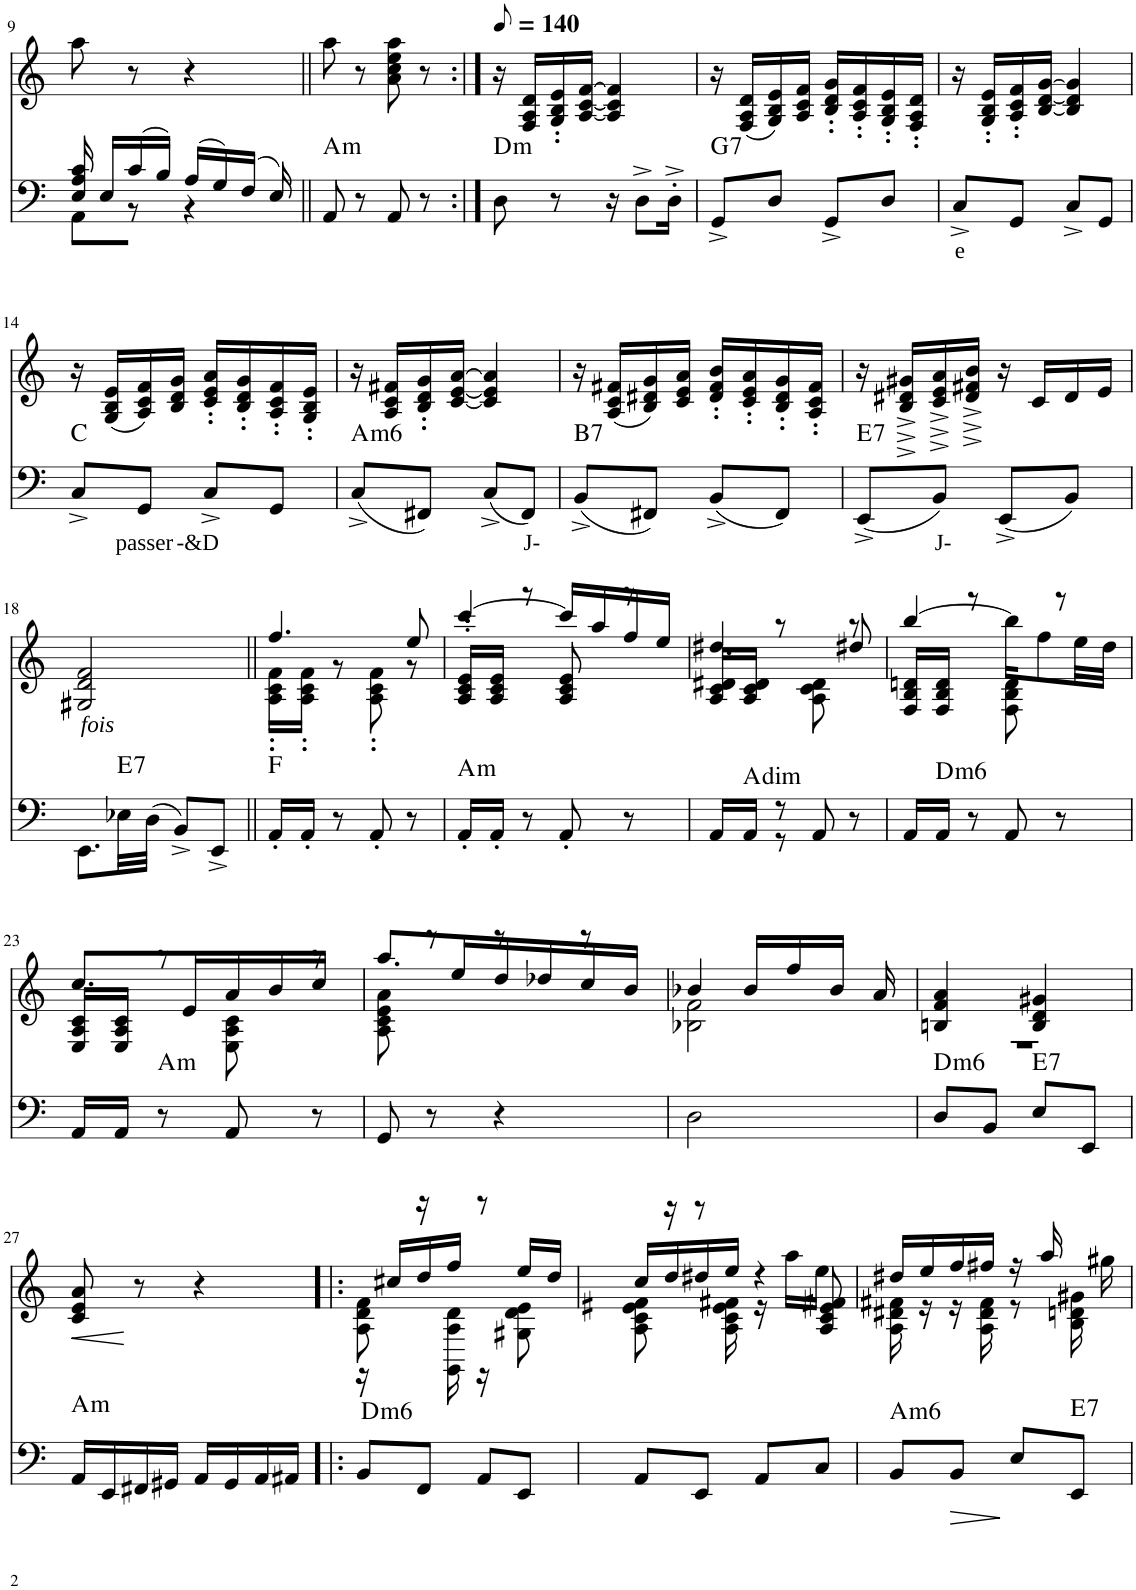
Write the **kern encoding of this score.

**kern	**text	**dynam	**kern	**dynam
*part2	*part2	*part2	*part1	*part1
*staff2	*staff2	*staff2	*staff1	*staff1
*I"Piano	*	*	*I"Piano	*
*I'Pno	*	*	*I'Pno	*
!!LO:PB:g=z
*clefF4	*	*	*clefG2	*
*k[]	*	*	*k[]	*
*M4/8	*	*	*M4/8	*
=9	=9	=9	=9	=9
*^	*	*	*	*
16E/ 16A/ 16c/	8AA\L	.	.	8aa\	.
16E/LL	.	.	.	.	.
(16c/	8r	.	.	8r	.
16B/JJ)	.	.	.	.	.
(16A/LL	4r	.	.	4r	.
16G/)	.	.	.	.	.
(16F/JJ	.	.	.	.	.
16E/)	.	.	.	.	.
*v	*v	*	*	*	*
=10||	=10||	=10||	=10||	=10||
8AA/	.	.	8aa\	.
8r	.	.	8r	.
8AA/	.	.	8a\ 8cc\ 8ee\ 8aa\	.
8r	.	.	8r	.
=11:|!	=11:|!	=11:|!	=11:|!	=11:|!
*	*	*	*MM70	*
8D\	.	.	16r	.
.	.	.	16F/ 16A/ 16d/LL	.
8r	.	.	16G/' 16B/' 16e/'	.
.	.	.	[16A/ [16c/ [16f/JJ	.
16r	.	.	4A/] 4c/] 4f/]	.
8D^\L	.	.	.	.
16D'^\Jk	.	.	.	.
=12	=12	=12	=12	=12
8GG^/L	.	.	16r	.
.	.	.	(16F/ 16A/ 16d/LL	.
8D/J	.	.	16G/ 16B/ 16e/)	.
.	.	.	16A/ 16c/ 16f/JJ	.
8GG^/L	.	.	16B/' 16d/' 16g/'LL	.
.	.	.	16A/' 16c/' 16f/'	.
8D/J	.	.	16G/' 16B/' 16e/'	.
.	.	.	16F/' 16A/' 16d/'JJ	.
=13	=13	=13	=13	=13
!	!LO:LY:b	!	!	!
8C^/L	e	.	16r	.
.	.	.	16G/' 16B/' 16e/'LL	.
8GG/J	.	.	16A/' 16c/' 16f/'	.
.	.	.	[16B/ [16d/ [16g/JJ	.
8C^/L	.	.	4B/] 4d/] 4g/]	.
8GG/J	.	.	.	.
!!LO:LB:g=z
=14	=14	=14	=14	=14
8C^/L	.	.	16r	.
.	.	.	(16G/ 16B/ 16e/LL	.
!	!LO:LY:b	!	!	!
8GG/J	passer	.	16A/ 16c/ 16f/)	.
.	.	.	16B/ 16d/ 16g/JJ	.
!	!LO:LY:b	!	!	!
8C^/L	-&D	.	16c/' 16e/' 16a/'LL	.
.	.	.	16B/' 16d/' 16g/'	.
8GG/J	.	.	16A/' 16c/' 16f/'	.
.	.	.	16G/' 16B/' 16e/'JJ	.
=15	=15	=15	=15	=15
(8C^/L	.	.	16r	.
.	.	.	16A/ 16c/ 16f#X/LL	.
8FF#X/J)	.	.	16B/' 16d/' 16g/'	.
.	.	.	[16c/ [16e/ [16a/JJ	.
(8C^/L	.	.	4c/] 4e/] 4a/]	.
!	!LO:LY:b	!	!	!
8FF#/J)	J-	.	.	.
=16	=16	=16	=16	=16
(8BB^/L	.	.	16r	.
.	.	.	(16A/ 16c/ 16f#X/LL	.
8FF#X/J)	.	.	16B/ 16d#X/ 16g/)	.
.	.	.	16c/ 16e/ 16a/JJ	.
(8BB^/L	.	.	16d#/' 16f#/' 16b/'LL	.
.	.	.	16c/' 16e/' 16a/'	.
8FF#/J)	.	.	16B/' 16d#/' 16g/'	.
.	.	.	16A/' 16c/' 16f#/'JJ	.
=17	=17	=17	=17	=17
(8EE^/L	.	.	16r	.
.	.	.	16B/^ 16d#X/^ 16g#X/^LL	.
!	!LO:LY:b	!	!	!
8BB/J)	J-	.	16c/^ 16e/^ 16a/^	.
.	.	.	16d#/^ 16f#X/^ 16b/^JJ	.
(8EE^/L	.	.	16r	.
.	.	.	16c/LL	.
8BB/J)	.	.	16d#/	.
.	.	.	16e/JJ	.
!!LO:LB:g=z
=18	=18	=18	=18	=18
!	!	!	!LO:TX:b:i:t=fois	!
8.EE\L	.	.	2G#X/ 2d/ 2f/	.
32E-X\LL	.	.	.	.
(32D\JJJ	.	.	.	.
8BB^/L)	.	.	.	.
8EE^/J	.	.	.	.
=19||	=19||	=19||	=19||	=19||
*	*	*	*^	*
16AA'/LL	.	.	4.ff/	16A\' 16c\' 16f\'LL	.
16AA'/JJ	.	.	.	16A\' 16c\' 16f\'JJ	.
8r	.	.	.	8r	.
8AA'/	.	.	.	8A\' 8c\' 8f\'	.
8r	.	.	8ee/	8r	.
=20	=20	=20	=20	=20	=20
16AA'/LL	.	.	16A/' 16c/' 16e/'LL	[4ccc/	.
16AA'/JJ	.	.	16A/ 16c/ 16e/JJ	.	.
8r	.	.	8r	.	.
8AA'/	.	.	8A/ 8c/ 8e/	16ccc/LL]	.
.	.	.	.	16aa/	.
8r	.	.	8r	16ff/	.
.	.	.	.	16ee/JJ	.
=21	=21	=21	=21	=21	=21
*^	*	*	*	*	*
16AA/LL	8ryy	.	.	16A/ 16c/ 16d#X/LL	4.dd#X/	.
16AA/JJ	.	.	.	16A/ 16c/ 16d#/JJ	.	.
8r	8r	.	.	8r	.	.
8AA/	4ryy	.	.	8A\ 8c\ 8d#\	.	.
8r	.	.	.	8r	8dd#X/	.
*v	*v	*	*	*	*	*
=22	=22	=22	=22	=22	=22
16AA/LL	.	.	16F/ 16B/ 16dn/LL	[4bb/	.
16AA/JJ	.	.	16F/ 16B/ 16d/JJ	.	.
8r	.	.	8r	.	.
8AA/	.	.	8F\ 8B\ 8d\	16bb\KL]	.
.	.	.	.	8ff\	.
8r	.	.	8r	.	.
.	.	.	.	32ee\LL	.
.	.	.	.	32dd\JJJ	.
!!LO:LB:g=z	!!
=23	=23	=23	=23	=23	=23
16AA/LL	.	.	16E/ 16A/ 16c/LL	8.cc/L	.
16AA/JJ	.	.	16E/ 16A/ 16c/JJ	.	.
8r	.	.	8r	.	.
.	.	.	.	16e/L	.
8AA/	.	.	8E\ 8A\ 8c\	16a/	.
.	.	.	.	16b/	.
8r	.	.	8r	16cc/JJ	.
.	.	.	.	16ryy	.
=24	=24	=24	=24	=24	=24
8GG/	.	.	8A\ 8c\ 8e\ 8a\	8.aa/L	.
8r	.	.	8r	.	.
.	.	.	.	16ee/L	.
4r	.	.	8r	16dd/	.
.	.	.	.	16dd-X/	.
.	.	.	8r	16cc/	.
.	.	.	.	16b/JJ	.
=25	=25	=25	=25	=25	=25
2D\	.	.	2B-X\ 2f\	4b-X/	.
.	.	.	.	2ryy	.
4ryy	.	.	16b-/LL	.	.
.	.	.	16ff/	.	.
.	.	.	16b-/JJ	.	.
.	.	.	16a/	.	.
=26	=26	=26	=26	=26	=26
8D/L	.	.	4Bn/ 4f/ 4a/	2r	.
8BB/J	.	.	.	.	.
8E/L	.	.	4B/ 4d/ 4g#X/	.	.
8EE/J	.	.	.	.	.
*	*	*	*v	*v	*
!!LO:LB:g=z
=27	=27	=27	=27	=27
!	!	!	!	!LO:HP:b
16AA/LL	.	.	8c/ 8e/ 8a/	<
16EE/	.	.	.	.
16FF#X/	.	.	8r	[
16GG#X/JJ	.	.	.	.
16AA/LL	.	.	4r	.
16GG#/	.	.	.	.
16AA/	.	.	.	.
16AA#X/JJ	.	.	.	.
=28!|:	=28!|:	=28!|:	=28!|:	=28!|:
*	*	*	*^	*
8BB/L	.	.	8A\ 8d\ 8f\	16r	.
.	.	.	.	16cc#X/LL	.
8FF/J	.	.	16r	16dd/	.
.	.	.	16GG\ 16A\ 16d\	16ff/JJ	.
8AA/L	.	.	8r	16r	.
.	.	.	.	16ryy	.
8EE/J	.	.	8G#X\ 8d\ 8e\	16ee/LL	.
.	.	.	.	16dd/JJ	.
=29	=29	=29	=29	=29	=29
8AA/L	.	.	8A\ 8c\ 8e\ 8f#X\	16cc/LL	.
.	.	.	.	16dd/	.
8EE/J	.	.	16r	16dd#X/	.
.	.	.	8r	16ee/JJ	.
8AA/L	.	.	.	16r	.
.	.	.	16A\ 16c\ 16e\ 16f#X\	16aa\LL	.
8C/J	.	.	4r	16ee\JJ	.
.	.	.	.	4ryy	.
4ryy	.	.	.	.	.
.	.	.	8A/ 8c/ 8e/ 8f#X/	.	.
.	.	.	.	16ryy	.
=30	=30	=30	=30	=30	=30
8BB/L	.	.	16dd#X/LL	16A\ 16d#X\ 16f#X\	.
.	.	.	16ee/	16r	.
!	!	!LO:HP:b	!	!	!
8BB/J	.	>	16ff/	16r	.
.	.	.	16ff#X/JJ	16A\ 16d#\ 16f#\	.
8E/L	.	]	16r	8r	.
.	.	.	16aa/	.	.
8EE/J	.	.	16ryy	16B\ 16dn\ 16g#X\	.
.	.	.	16gg#X\	16ryy	.
*	*	*	*v	*v	*
=	=	=	=	=
*-	*-	*-	*-	*-
